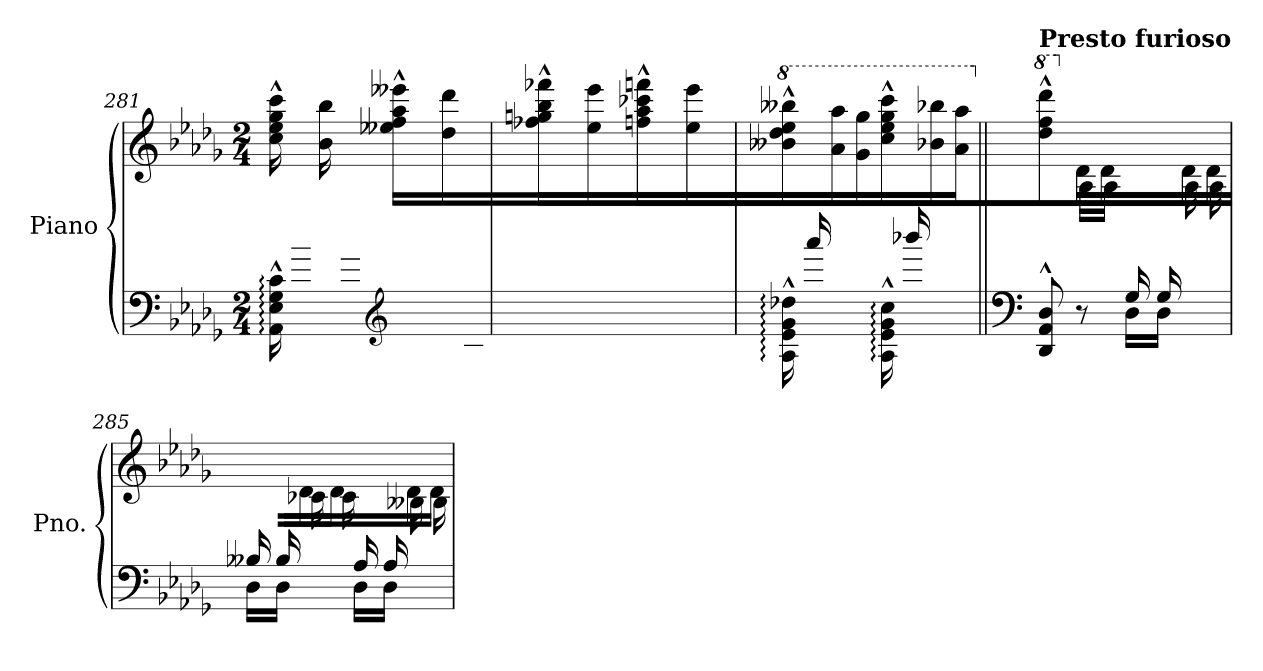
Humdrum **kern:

**kern	**kern
*part1	*part1
*staff2	*staff1
*I"Piano	*
*I'Pno.	*
*clefF4	*clefG2
*k[b-e-a-d-g-]	*k[b-e-a-d-g-]
*M2/4	*M2/4
=281	=281
*^	*
16ryy	16AA-\:^^ 16E-\:^^ 16G-\:^^ 16c\:^^	16cc\^^ 16ee-\^^ 16gg-\^^ 16ccc\^^LL
16B-/ 16b-/	8.ryy	16ryy
16ryy	.	16b-\ 16bb-\
16A-/ 16a-/JJ	.	16ryy
*clefG2	*	*
16ryy	4rAyy	16ee--X\^^ 16ff\^^ 16aa-\^^ 16eee--X\^^LL
16d-/ 16dd-/	.	16ryy
16ryy	.	16dd-\ 16ddd-\
16c-X/ 16cc-X/JJ	.	16ryy
=282	=282	=282
16ryy	4ryy	16ff-X\^^ 16ggn\^^ 16bb-\^^ 16fff-X\^^LL
16e-/ 16ee-/	.	16ryy
16ryy	.	16ee-\ 16eee-\
16d-/ 16dd-/JJ	.	16ryy
16ryy	4ryy	16ffn\^^ 16aa-\^^ 16ccc-X\^^ 16fffn\^^LL
16e-/ 16ee-/	.	16ryy
16ryy	.	16ee-\ 16eee-\
16dn/ 16ddn/JJ	.	16ryy
=283	=283	=283
*	*	*8va
16ryy	16A-\:^^ 16e-\:^^ 16g-\:^^ 16dd-X\:^^	16bb--X\^^ 16ddd-\^^ 16eee-\^^ 16bbb--X\^^LL
16aaa-/	8.reyy	16ryy
8.ryy	.	16aa-\ 16aaa-\
.	.	16gg-\ 16ggg-\JJ
.	16A-\:^^ 16e-\:^^ 16g-\:^^ 16cc\:^^	16ccc\^^ 16eee-\^^ 16ggg-\^^ 16cccc\^^LL
16bbb-X/	8.ryy	16ryy
8ryy	.	16bb-X\ 16bbb-X\
.	.	16aa-\ 16aaa-\JJ
!!LO:LB:g=z
=284||	=284||	=284||
*clefF4	*	*
*	*	*X8va
*	*	*8va
*	*	*^
!	!	!LO:TX:a:B:t=Presto furioso	!
4ryy	8DD-/^^ 8AA-/^^ 8D-/^^	8ddd-\^^ 8fff\^^ 8dddd-\^^	8rcyy
*	*	*X8va	*
.	8r	16d-/LL	16A-\LL
.	.	16d-/JJ	16A-\JJ
16G-/LL	16D-\LL	8ryy	8ryy
16G-/	16D-\JJ	.	.
8ryy	8ryy	16d-/LL	16A-\
.	.	16d-/JJ	16A-\JJ
=285	=285	=285	=285
16B--X/LL	16D-\LL	8ryy	8ryy
16B--/	16D-\JJ	.	.
8ryy	8ryy	16d-/LL	16c-X\
.	.	16d-/JJ	16c-\JJ
16A-/LL	16D-\LL	8ryy	8ryy
16A-/	16D-\JJ	.	.
8ryy	8ryy	16d-/LL	16B--X\
.	.	16d-/JJ	16B--\JJ
*v	*v	*	*
*	*v	*v
=	=
*-	*-
